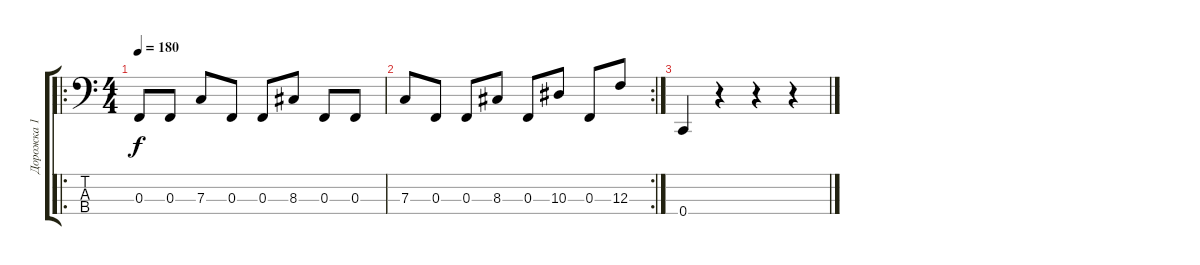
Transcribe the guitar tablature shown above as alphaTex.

\track ("Дорожка 1" "Дорожка 1") {instrument slapbass1}
\staff {score tabs}
\tuning (Eb2 Bb1 F1 C1) {hide}
\ro
\ts (4 4)
\tempo 180
\clef f4
\ks c
0.3.8{dy f} 0.3.8 7.3.8 0.3.8 0.3.8 8.3.8 0.3.8 0.3.8 |
\rc 2
7.3.8 0.3.8 0.3.8 8.3.8 0.3.8 10.3.8 0.3.8 12.3.8 |
0.4.4 r.4 r.4 r.4
